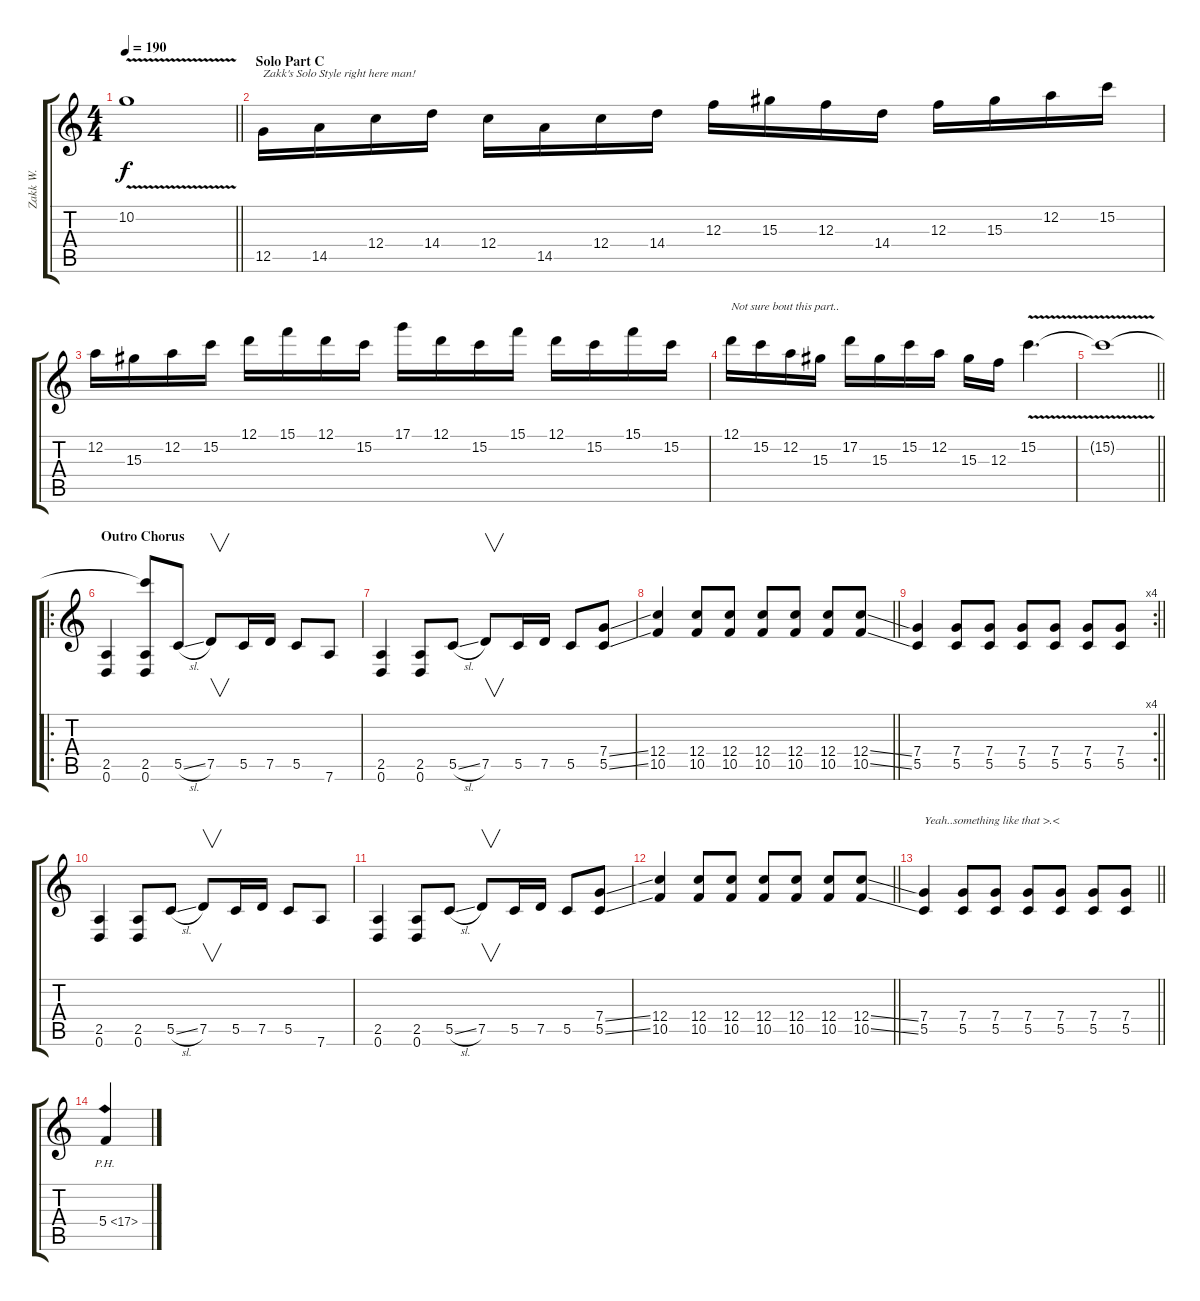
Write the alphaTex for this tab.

\track ("Zakk W." "Zakk W.") {instrument distortionguitar}
\staff {score tabs}
\tuning (D4 A3 F3 C3 G2 D2) {hide}
\ts (4 4)
\tempo 190
\clef g2
\barLineRight lightlight
\ks c
10.2{v t}.1{dy f} |
\section ("" "Solo Part C")
12.5.16{txt "Zakk's Solo Style right here man!"} 14.5.16 12.4.16 14.4.16 12.4.16 14.5.16 12.4.16 14.4.16 12.3.16 15.3.16 12.3.16 14.4.16 12.3.16 15.3.16 12.2.16 15.2.16 |
12.2.16 15.3.16 12.2.16 15.2.16 12.1.16 15.1.16 12.1.16 15.2.16 17.1.16 12.1.16 15.2.16 15.1.16 12.1.16 15.2.16 15.1.16 15.2.16 |
12.1.16{txt "Not sure bout this part.."} 15.2.16 12.2.16 15.3.16 17.2.16 15.3.16 15.2.16 12.2.16 15.3.16 12.3.16 15.2{v}.4{d} |
\barLineRight lightlight
15.2{t}.1 |
\ro
\section ("" "Outro Chorus")
(2.5 0.6).4 (15.2{t} 2.5 0.6).8 5.5{sl}.8 7.5.8{v} 5.5.16 7.5.16 5.5.8 7.6.8 |
(2.5 0.6).4 (2.5 0.6).8 5.5{sl}.8 7.5.8{v} 5.5.16 7.5.16 5.5.8 (7.4{ss} 5.5{ss}).8 |
\barLineRight lightlight
(12.4 10.5).4 (12.4 10.5).8 (12.4 10.5).8 (12.4 10.5).8 (12.4 10.5).8 (12.4 10.5).8 (12.4{ss} 10.5{ss}).8 |
\rc 4
\barLineRight lightlight
(7.4 5.5).4 (7.4 5.5).8 (7.4 5.5).8 (7.4 5.5).8 (7.4 5.5).8 (7.4 5.5).8 (7.4 5.5).8 |
(2.5 0.6).4 (2.5 0.6).8 5.5{sl}.8 7.5.8{v} 5.5.16 7.5.16 5.5.8 7.6.8 |
(2.5 0.6).4 (2.5 0.6).8 5.5{sl}.8 7.5.8{v} 5.5.16 7.5.16 5.5.8 (7.4{ss} 5.5{ss}).8 |
\barLineRight lightlight
(12.4 10.5).4 (12.4 10.5).8 (12.4 10.5).8 (12.4 10.5).8 (12.4 10.5).8 (12.4 10.5).8 (12.4{ss} 10.5{ss}).8 |
\barLineRight lightlight
(7.4 5.5).4{txt "Yeah..something like that >.<"} (7.4 5.5).8 (7.4 5.5).8 (7.4 5.5).8 (7.4 5.5).8 (7.4 5.5).8 (7.4 5.5).8 |
5.4{ph 12}.4
